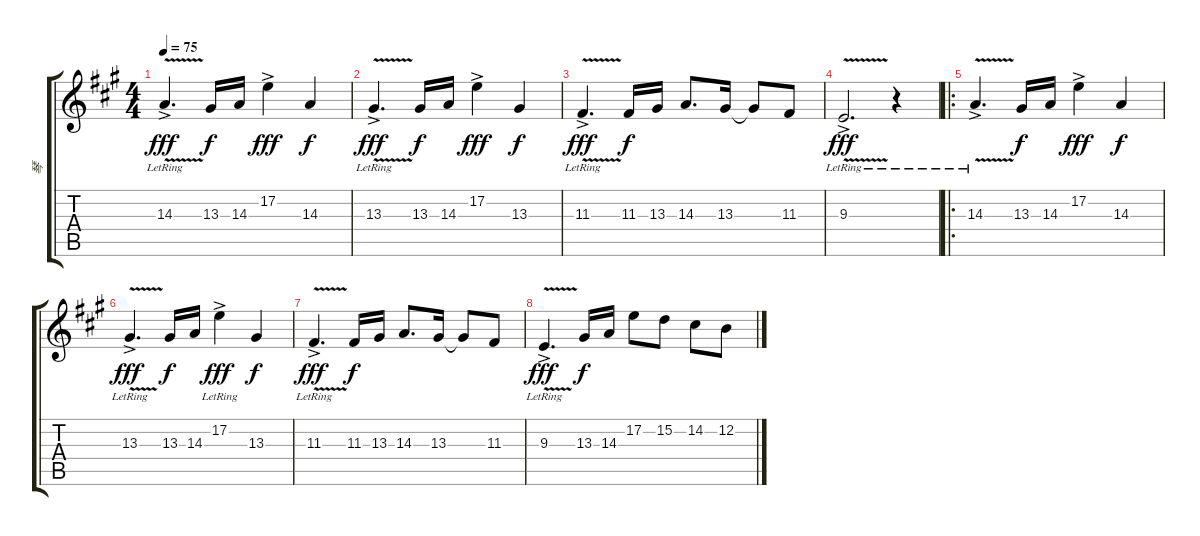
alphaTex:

\track ("琴" "琴") {instrument vibraphone}
\staff {score tabs}
\tuning (E4 B3 G3 D3 A2 E2) {hide}
\ts (4 4)
\tempo 75
\clef g2
\ks a
14.3{v ac lr}.4{d dy fff volume 16 instrument acousticguitarnylon} 13.3.16{dy f} 14.3.16 17.2{ac}.4{dy fff} 14.3.4{dy f} |
13.3{v ac lr}.4{d dy fff} 13.3.16{dy f} 14.3.16 17.2{ac}.4{dy fff} 13.3.4{dy f} |
11.3{v ac lr}.4{d dy fff} 11.3.16{dy f} 13.3.16 14.3.8{d} 13.3.16 13.3{t}.8 11.3.8 |
9.3{v ac lr}.2{d dy fff} r.4 |
\ro
14.3{v ac lr}.4{d volume 16} 13.3.16{dy f} 14.3.16 17.2{ac}.4{dy fff} 14.3.4{dy f} |
13.3{v ac lr}.4{d dy fff} 13.3.16{dy f} 14.3.16 17.2{ac lr}.4{dy fff} 13.3.4{dy f} |
11.3{v ac lr}.4{d dy fff} 11.3.16{dy f} 13.3.16 14.3.8{d} 13.3.16 13.3{t}.8 11.3.8 |
9.3{v ac lr}.4{d dy fff} 13.3.16{dy f} 14.3.16 17.2.8 15.2.8 14.2.8 12.2.8
